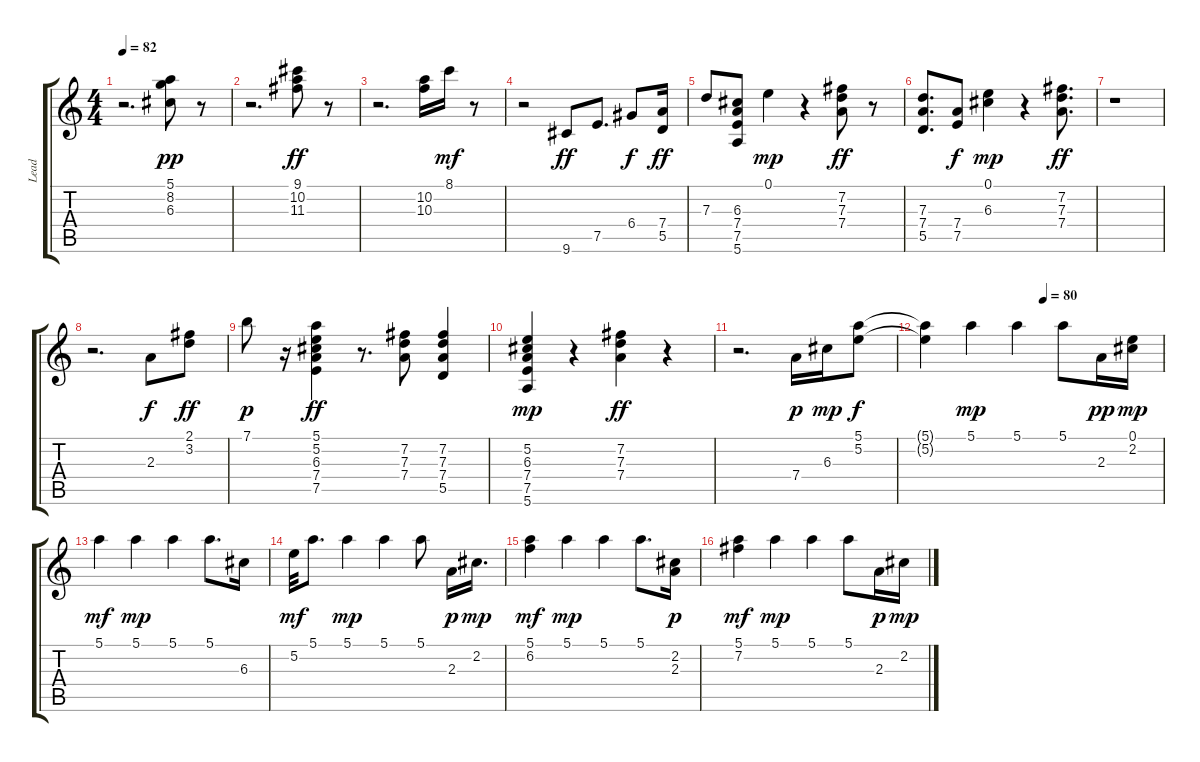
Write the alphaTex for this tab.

\track ("Lead" "Lead") {instrument electricguitarclean}
\staff {score tabs}
\tuning (E4 B3 G3 D3 A2 E2) {hide}
\ts (4 4)
\tempo 82
\clef g2
\ks c
r.2{d dy pp} (5.1 8.2 6.3).8 r.8 |
r.2{d} (9.1 10.2 11.3).8{dy ff} r.8 |
r.2{d} (10.2 10.3).16 8.1.16{dy mf} r.8 |
r.2 9.6.8{dy ff} 7.5.8{d} 6.4.8{dy f} (7.4 5.5).16{dy ff} |
7.3.8 (6.3 7.4 7.5 5.6).8 0.1.4{dy mp} r.4 (7.2 7.3 7.4).8{dy ff} r.8 |
(7.3 7.4 5.5).8{d} (7.4 7.5).8{dy f} (0.1 6.3).4{dy mp} r.4 (7.2 7.3 7.4).8{d dy ff} |
r.1 |
r.2{d} 2.3.8{dy f} (2.1 3.2).8{dy ff} |
7.1.8{dy p} r.16 (5.1 5.2 6.3 7.4 7.5).4{dy ff} r.8{d} (7.2 7.3 7.4).8 (7.2 7.3 7.4 5.5).4 |
(5.2 6.3 7.4 7.5 5.6).4{dy mp} r.4 (7.2 7.3 7.4).4{dy ff} r.4 |
r.2{d} 7.4.16{dy p} 6.3.16{dy mp} (5.1 5.2).8{dy f} |
\tempo (80 0.5)
(5.1{t} 5.2{t}).4 5.1.4{dy mp} 5.1.4 5.1.8 2.3.16{dy pp} (0.1 2.2).16{dy mp} |
5.1.4{dy mf} 5.1.4{dy mp} 5.1.4 5.1.8{d} 6.3.16 |
5.2.32{dy mf} 5.1.8{d} 5.1.4{dy mp} 5.1.4 5.1.8 2.3.16{dy p} 2.2.16{d dy mp} |
(5.1 6.2).4{dy mf} 5.1.4{dy mp} 5.1.4 5.1.8{d} (2.2 2.3).16{dy p} |
(5.1 7.2).4{dy mf} 5.1.4{dy mp} 5.1.4 5.1.8 2.3.16{dy p} 2.2.16{dy mp}
